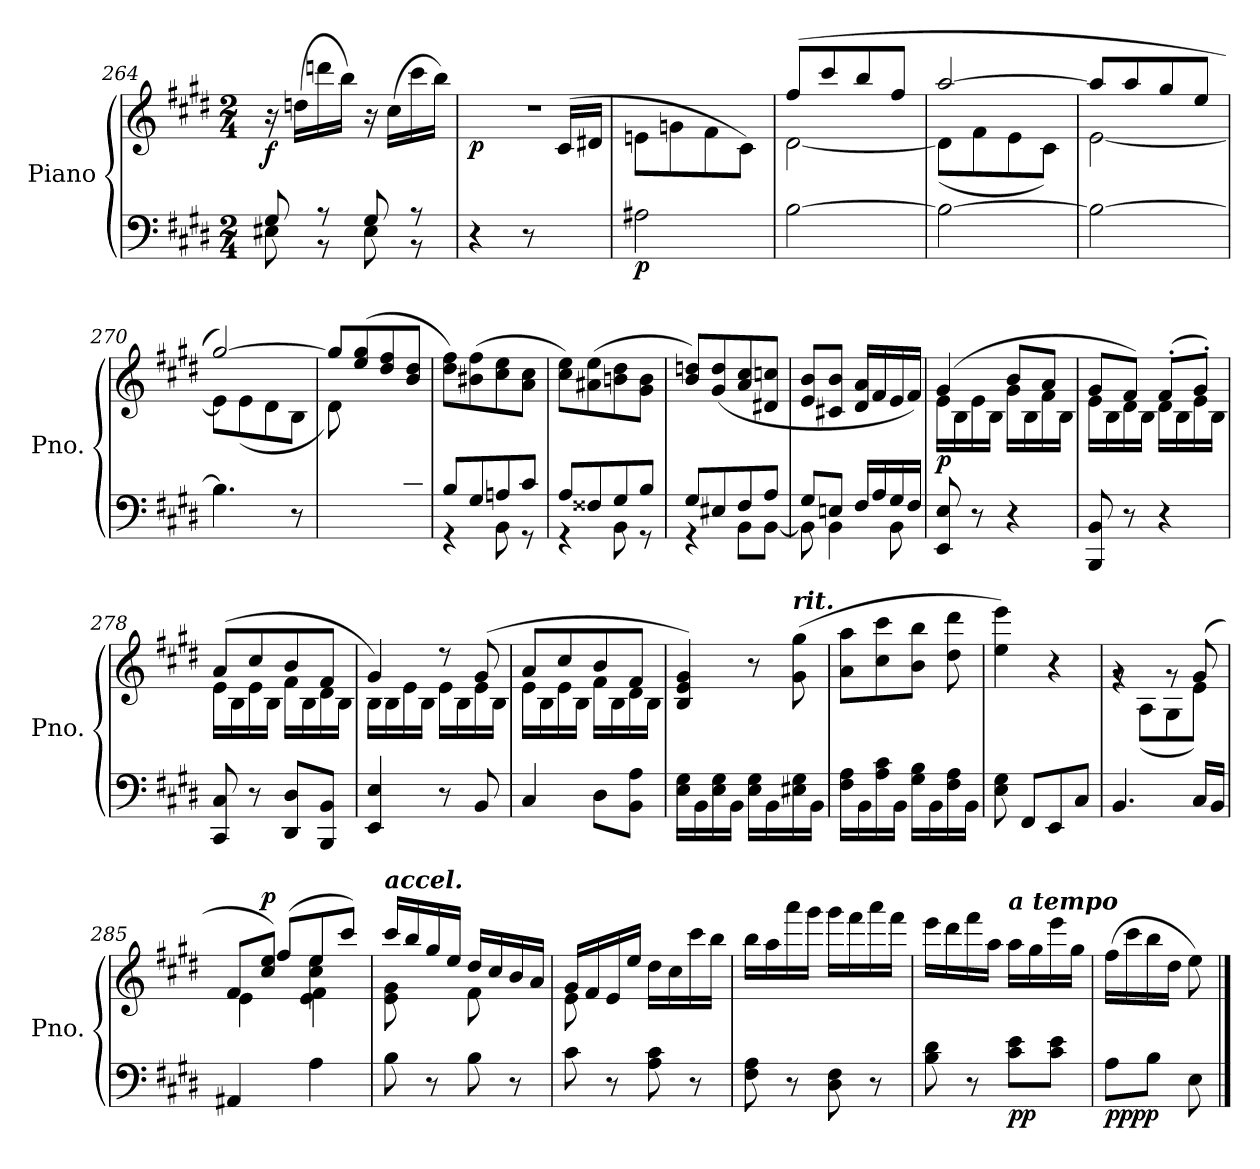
**kern	**kern	**dynam
*part1	*part1	*part1
*staff2	*staff1	*staff1/2
*I"Piano	*	*
*I'Pno.	*	*
*clefF4	*clefG2	*
*k[f#c#g#d#]	*k[f#c#g#d#]	*
*M2/4	*M2/4	*
=264	=264	=264
*^	*	*
!	!	!	!LO:DY:b
8G#/	8E#X\	16r	f
.	.	(16ddn\LL	.
8r	8r	16dddn\	.
.	.	16bb\JJ)	.
8G#/	8E#\	16r	.
.	.	(16cc#\LL	.
8r	8r	16ccc#\	.
.	.	16bb\JJ)	.
*v	*v	*	*
=265	=265	=265
*	*^	*
!	!	!	!LO:DY:b
4r	2r	4.ryy	p
8r	.	.	.
8ryy	.	(16c#/LL	.
.	.	16d#X/JJ	.
=266	=266	=266	=266
!	!	!	!LO:DY:b=2
2A#X\	2ryy	8en\L	p
.	.	8gn\	.
.	.	8f#\	.
.	.	8c#\J)	.
!!LO:LB:g=z	!!
=267	=267	=267	=267
!	!	!	!LO:DY:b
!	!	!	!LO:DY:n=1:a
[2B\	(>8ff#/L	[2d#\	other-dynamics p
.	8ccc#/	.	.
.	8bb/	.	.
.	8ff#/J	.	.
=268	=268	=268	=268
2B\_	[2aa/	(>8d#\L]	.
.	.	8f#\	.
.	.	8e\	.
.	.	8c#\J)	.
=269	=269	=269	=269
2B\_	8aa/L]	[2e\	.
.	8aa/	.	.
.	8gg#/	.	.
.	8ee/J	.	.
=270	=270	=270	=270
4.B\]	[2gg#/)	8e\L]	.
.	.	(>8e\	.
.	.	8d#\	.
8r	.	8B\J	.
=271	=271	=271	=271
8ryy	8gg#/L]	8d#\L)	.
8A#X/	(>8ee/ 8gg#/	4.ryy	.
8B/	8dd#/ 8ff#/	.	.
8d#/J	8b/ 8dd#/J	.	.
*	*v	*v	*
=272	=272	=272
*^	*	*
8B/L	4r	8dd#\ 8ff#\L)	.
8G#/	.	(8b#X\ 8ff#\	.
8An/	8BB\	8cc#\ 8ee\	.
8c#/J	8r	8a\ 8cc#\J	.
=273	=273	=273	=273
8A/L	4r	8cc#\ 8ee\L)	.
8F##X/	.	(8a#X\ 8ee\	.
8G#/	8BB\	8bn\ 8dd#\	.
8B/J	8r	8g#\ 8b\J	.
!!LO:LB:g=z
=274	=274	=274	=274
8G#/L	4r	8b/ 8ddn/L)	.
8E#X/	.	(>8g#/ 8dd/	.
8F#/	8BB\L	8a/ 8cc#/	.
8A/J	[8BB\J	8d#X/ 8ccn/J	.
=275	=275	=275	=275
!	!	!	!LO:DY:b
8G#/L	8BB\]	8e/ 8b/L	other-dynamics
8En/J	4BB\	8c#X/ 8b/J	.
16F#/LL	.	16d#/ 16a/LL	.
16A/	.	16f#/	.
16G#/	8BB\	16e/	.
16F#/JJ	.	16f#/JJ)	.
*v	*v	*	*
=276	=276	=276
*	*^	*
!	!	!	!LO:DY:b
8EE/ 8E/	(>4g#/	16e\LL	p
.	.	16B\	.
8r	.	16e\	.
.	.	16B\JJ	.
4r	8b/L	16g#\LL	.
.	.	16B\	.
.	8a/J	16f#\	.
.	.	16B\JJ	.
=277	=277	=277	=277
8BBB/ 8BB/	8g#/L	16e\LL	.
.	.	16B\	.
8r	8f#/J)	16d#\	.
.	.	16B\JJ	.
4r	(>8f#'/L	16d#\LL	.
.	.	16B\	.
.	8g#'/J)	16e\	.
.	.	16B\JJ	.
!!LO:LB:g=z	!!
=278	=278	=278	=278
8CC#/ 8C#/	(8a/L	16e\LL	.
.	.	16B\	.
8r	8cc#/	16e\	.
.	.	16B\JJ	.
8DD#/ 8D#/L	8b/	16f#\LL	.
.	.	16B\	.
8BBB/ 8BB/J	8f#/J	16d#\	.
.	.	16B\JJ	.
=279	=279	=279	=279
4EE/ 4E/	4g#/)	16B\LL	.
.	.	16B\	.
.	.	16e\	.
.	.	16B\JJ	.
8r	8r	16e\LL	.
.	.	16B\	.
8BB/	(8g#/	16e\	.
.	.	16B\JJ	.
=280	=280	=280	=280
!	!	!	!LO:DY:a
4C#/	8a/L	16e\LL	other-dynamics
.	.	16B\	.
.	8cc#/	16e\	.
.	.	16B\JJ	.
8D#\L	8b/	16f#\LL	.
.	.	16B\	.
8BB\ 8A\J	8f#/J	16d#\	.
.	.	16B\JJ	.
*	*v	*v	*
=281	=281	=281
16E\ 16G#\LL	4B/ 4e/ 4g#/)	.
16BB\	.	.
16E\ 16G#\	.	.
16BB\JJ	.	.
16E\ 16G#\LL	8r	.
16BB\	.	.
!	!LO:TX:a:Bi:t=rit.	!
16E#X\ 16G#\	(8g#\ 8gg#\	.
16BB\JJ	.	.
!!LO:PB:g=z
=282	=282	=282
16F#\ 16A\LL	8a\ 8aa\L	.
16BB\	.	.
16A\ 16c#\	8cc#\ 8ccc#\	.
16BB\JJ	.	.
16G#\ 16B\LL	8b\ 8bb\J	.
16BB\	.	.
16F#\ 16A\	8dd#\ 8ddd#\	.
16BB\JJ	.	.
=283	=283	=283
8E\ 8G#\	4ee\ 4eee\)	.
8FF#/L	.	.
8EE/	4r	.
8C#/J	.	.
=284	=284	=284
*	*^	*
4.BB/	4rg	8rg	.
.	.	(8A\L	.
.	8rg	8G#\	.
16C#/LL	(8g#/	8e\J)	.
16BB/JJ	.	.	.
=285	=285	=285	=285
*^	*^	*^	*
4AA#X/	4ryy	8f#/L	4e\	8ryy	4ryy	.
!	!	!	!	!	!	!LO:DY:a
.	.	8cc#\ 8ee\J)	.	(8ff#/L	.	p
4ryy	4A\	4cc#\ 4ee\	4ryy	8ee/	4e\ 4f#\	.
.	.	.	.	8ccc#/J)	.	.
*	*	*	*	*v	*v	*
=286	=286	=286	=286	=286	=286
!	!	!LO:TX:a:Bi:t=accel.	!	!	!
!	!	!	!	!	!LO:DY:b
*	*	*	*v	*v	*
8ryy	8B\	16ccc#/LL	8e\ 8g#\	other-dynamics
.	.	16bb/	.	.
8r	8ryy	16gg#/	8ryy	.
.	.	16ee/JJ	.	.
8ryy	8B\	16dd#/LL	8f#\	.
.	.	16cc#/	.	.
8r	8ryy	16b/	8ryy	.
.	.	16a/JJ	.	.
!!LO:LB:g=z	!!
=287	=287	=287	=287	=287
8ryy	8c#\	16g#/LL	8e\	.
.	.	16f#/	.	.
8r	4.ryy	16e/	4.ryy	.
.	.	16ee/JJ	.	.
8A\ 8c#\	.	16dd#\LL	.	.
.	.	16cc#\	.	.
8r	.	16ccc#\	.	.
.	.	16bb\JJ	.	.
*v	*v	*	*	*
*	*v	*v	*
=288	=288	=288
8F#\ 8A\	16bb\LL	.
.	16aa\	.
8r	16aaa\	.
.	16ggg#\JJ	.
8D#\ 8F#\	16ggg#\LL	.
.	16fff#\	.
8r	16aaa\	.
.	16fff#\JJ	.
=289	=289	=289
8B\ 8d#\	16eee\LL	.
.	16ddd#\	.
8r	16fff#\	.
.	16aa\JJ	.
!	!LO:TX:a:Bi:t=a tempo	!
!	!	!LO:DY:b=2
!	!	!LO:DY:n=1:b
8c#\ 8e\L	16aa\LL	p p
.	16gg#\	.
8c#\ 8e\J	16eee\	.
.	16gg#\JJ	.
=290	=290	=290
!	!	!LO:DY:b=2
!	!	!LO:DY:n=1:b
8A\L	(16ff#\LL	pp pp
.	16ccc#\	.
8B\J	16bb\	.
.	16dd#\JJ	.
8E\	8ee\)	.
==	==	==
*-	*-	*-
